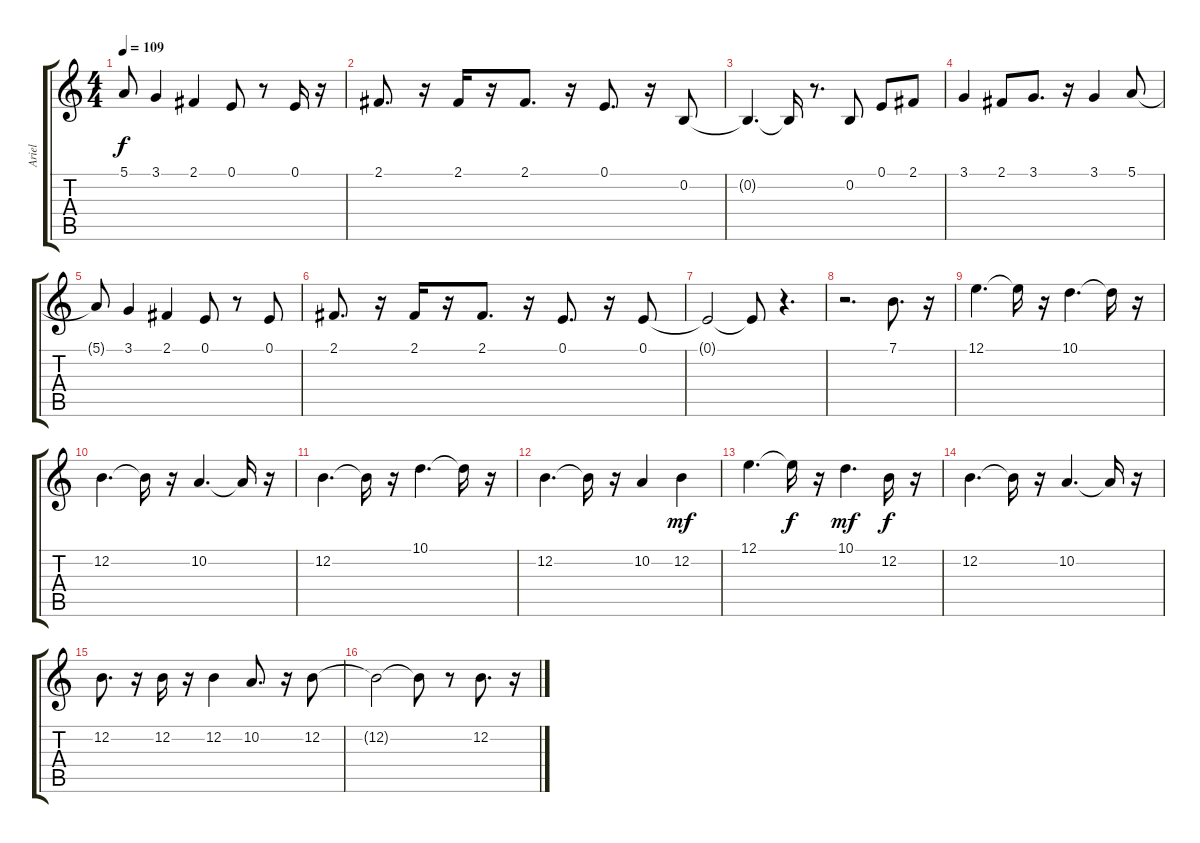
\track ("Ariel" "Ariel") {instrument ocarina}
\staff {score tabs}
\tuning (E4 B3 G3 D3 A2 E2) {hide}
\ts (4 4)
\tempo 109
\clef g2
\ks c
5.1{t}.8{dy f} 3.1.4 2.1.4 0.1.8 r.8 0.1.16 r.16 |
2.1.8{d} r.16 2.1.16 r.16 2.1.8{d} r.16 0.1.8{d} r.16 0.2.8 |
0.2{t}.4{d} 0.2{t}.16 r.8{d} 0.2.8 0.1.8 2.1.8 |
3.1.4 2.1.8 3.1.8{d} r.16 3.1.4 5.1.8 |
5.1{t}.8 3.1.4 2.1.4 0.1.8 r.8 0.1.8 |
2.1.8{d} r.16 2.1.16 r.16 2.1.8{d} r.16 0.1.8{d} r.16 0.1.8 |
0.1{t}.2 0.1{t}.8 r.4{d} |
r.2{d} 7.1.8{d} r.16 |
12.1.4{d} 12.1{t}.16 r.16 10.1.4{d} 10.1{t}.16 r.16 |
12.2.4{d} 12.2{t}.16 r.16 10.2.4{d} 10.2{t}.16 r.16 |
12.2.4{d} 12.2{t}.16 r.16 10.1.4{d} 10.1{t}.16 r.16 |
12.2.4{d} 12.2{t}.16 r.16 10.2.4 12.2.4{dy mf} |
12.1.4{d} 12.1{t}.16{dy f} r.16 10.1.4{d dy mf} 12.2.16{dy f} r.16 |
12.2.4{d} 12.2{t}.16 r.16 10.2.4{d} 10.2{t}.16 r.16 |
12.2.8{d} r.16 12.2.16 r.16 12.2.4 10.2.8{d} r.16 12.2.8 |
12.2{t}.2 12.2{t}.8 r.8 12.2.8{d} r.16
